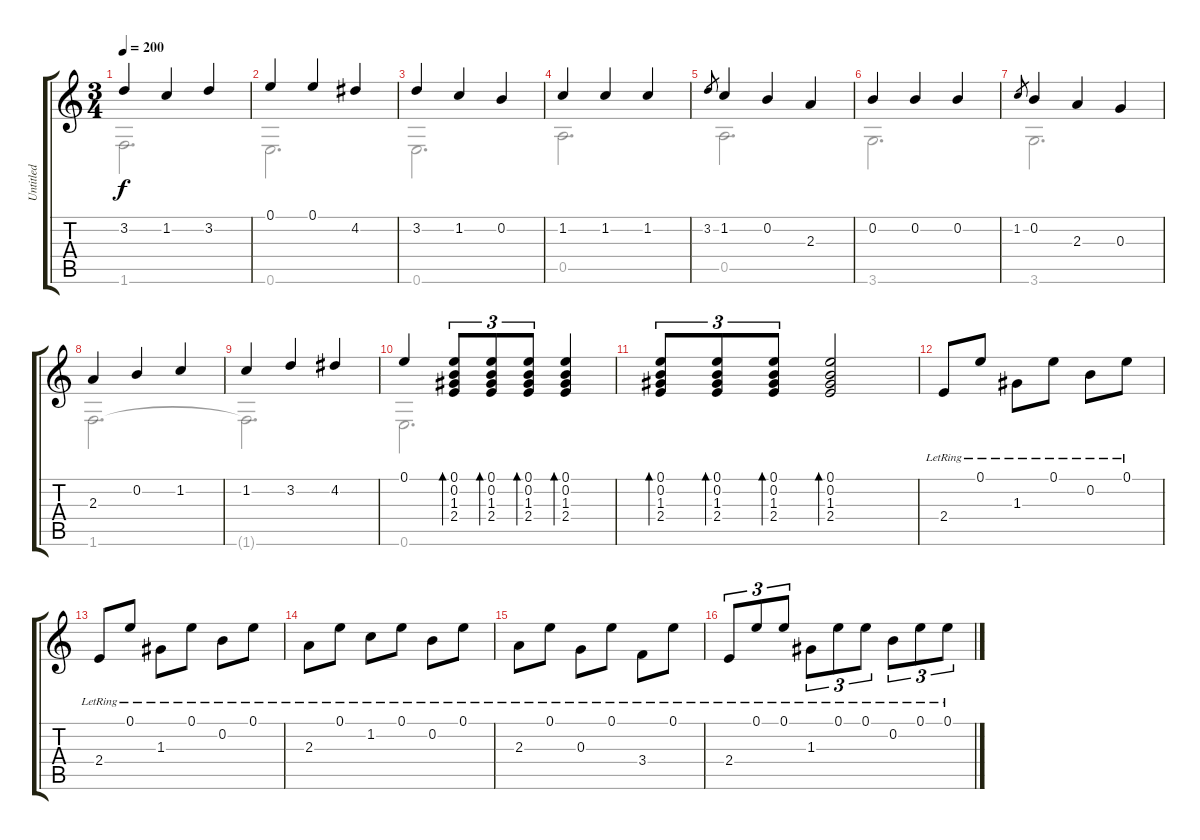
\track ("Untitled" "Untitled") {instrument acousticguitarsteel}
\staff {score tabs}
\tuning (E4 B3 G3 D3 A2 E2) {hide}
\voice
\ts (3 4)
\tempo 200
\clef g2
\ks c
3.2.4{dy f} 1.2.4 3.2.4 |
0.1.4 0.1.4 4.2.4 |
3.2.4 1.2.4 0.2.4 |
1.2.4 1.2.4 1.2.4 |
3.2.8{gr} 1.2.4 0.2.4 2.3.4 |
0.2.4 0.2.4 0.2.4 |
1.2.8{gr} 0.2.4 2.3.4 0.3.4 |
2.3.4 0.2.4 1.2.4 |
1.2.4 3.2.4 4.2.4 |
0.1.4 (0.1 0.2 1.3 2.4).8{tu (3 2) bd 30} (0.1 0.2 1.3 2.4).8{tu (3 2) bd 30} (0.1 0.2 1.3 2.4).8{tu (3 2) bd 30} (0.1 0.2 1.3 2.4).4{bd 30} |
(0.1 0.2 1.3 2.4).8{tu (3 2) bd 30} (0.1 0.2 1.3 2.4).8{tu (3 2) bd 30} (0.1 0.2 1.3 2.4).8{tu (3 2) bd 30} (0.1 0.2 1.3 2.4).2{bd 30} |
2.4{lr}.8 0.1{lr}.8 1.3{lr}.8 0.1{lr}.8 0.2{lr}.8 0.1{lr}.8 |
2.4{lr}.8 0.1{lr}.8 1.3{lr}.8 0.1{lr}.8 0.2{lr}.8 0.1{lr}.8 |
2.3{lr}.8 0.1{lr}.8 1.2{lr}.8 0.1{lr}.8 0.2{lr}.8 0.1{lr}.8 |
2.3{lr}.8 0.1{lr}.8 0.3{lr}.8 0.1{lr}.8 3.4{lr}.8 0.1{lr}.8 |
2.4{lr}.8{tu (3 2)} 0.1{lr}.8{tu (3 2)} 0.1{lr}.8{tu (3 2)} 1.3{lr}.8{tu (3 2)} 0.1{lr}.8{tu (3 2)} 0.1{lr}.8{tu (3 2)} 0.2{lr}.8{tu (3 2)} 0.1{lr}.8{tu (3 2)} 0.1{lr}.8{tu (3 2)}
\voice
\clef g2
\ottava regular
\simile none
\ks c
1.6.2{d dy f} |
0.6.2{d} |
0.6.2{d} |
0.5.2{d} |
0.5.2{d} |
3.6.2{d} |
3.6.2{d} |
1.6.2{d} |
1.6{t}.2{d} |
0.6.2{d} |
|
|
|
|
|
